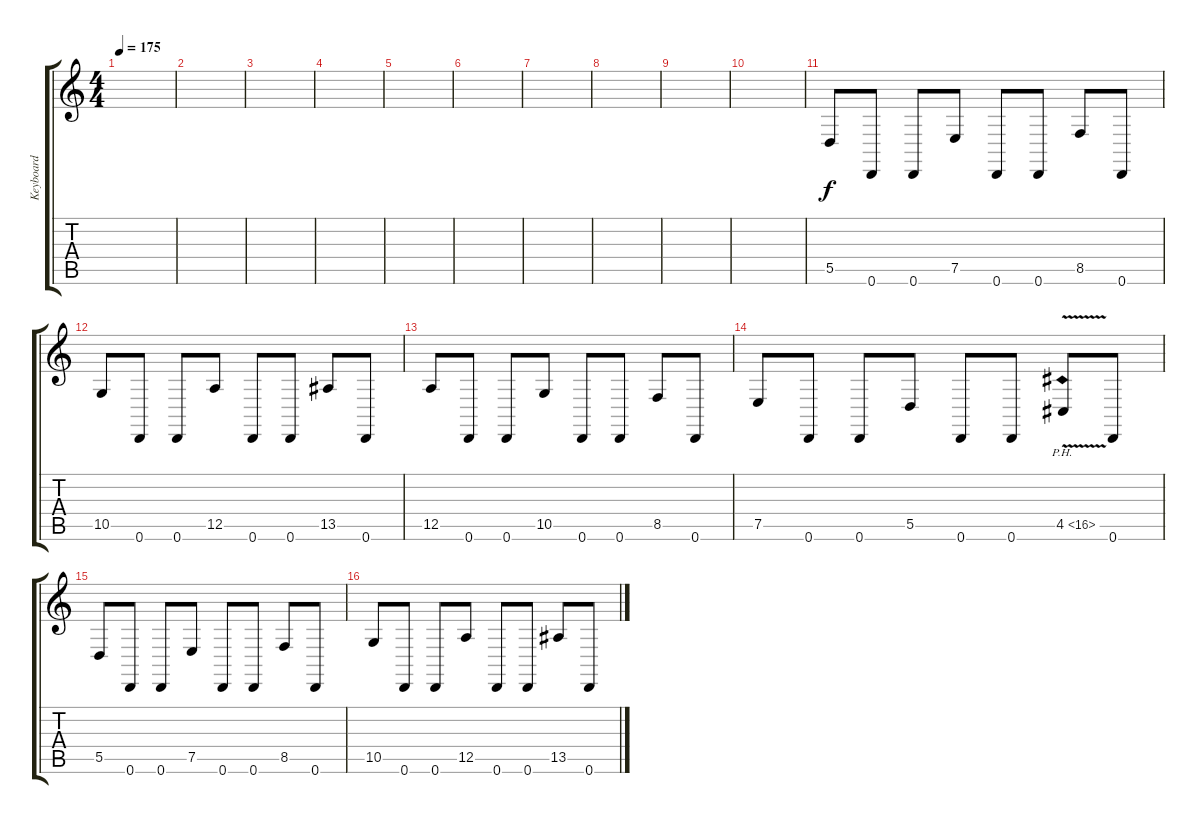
\track ("Keyboard" "Keyboard") {instrument harpsichord}
\staff {score tabs}
\tuning (E4 B3 G3 D3 A2 D2) {hide}
\ts (4 4)
\tempo 175
\clef g2
\ks c
|
|
|
|
|
|
|
|
|
|
5.5.8 0.6.8 0.6.8 7.5.8 0.6.8 0.6.8 8.5.8 0.6.8 |
10.5.8 0.6.8 0.6.8 12.5.8 0.6.8 0.6.8 13.5.8 0.6.8 |
12.5.8 0.6.8 0.6.8 10.5.8 0.6.8 0.6.8 8.5.8 0.6.8 |
7.5.8 0.6.8 0.6.8 5.5.8 0.6.8 0.6.8 4.5{ph 12 v}.8 0.6.8 |
5.5.8 0.6.8 0.6.8 7.5.8 0.6.8 0.6.8 8.5.8 0.6.8 |
10.5.8 0.6.8 0.6.8 12.5.8 0.6.8 0.6.8 13.5.8 0.6.8
